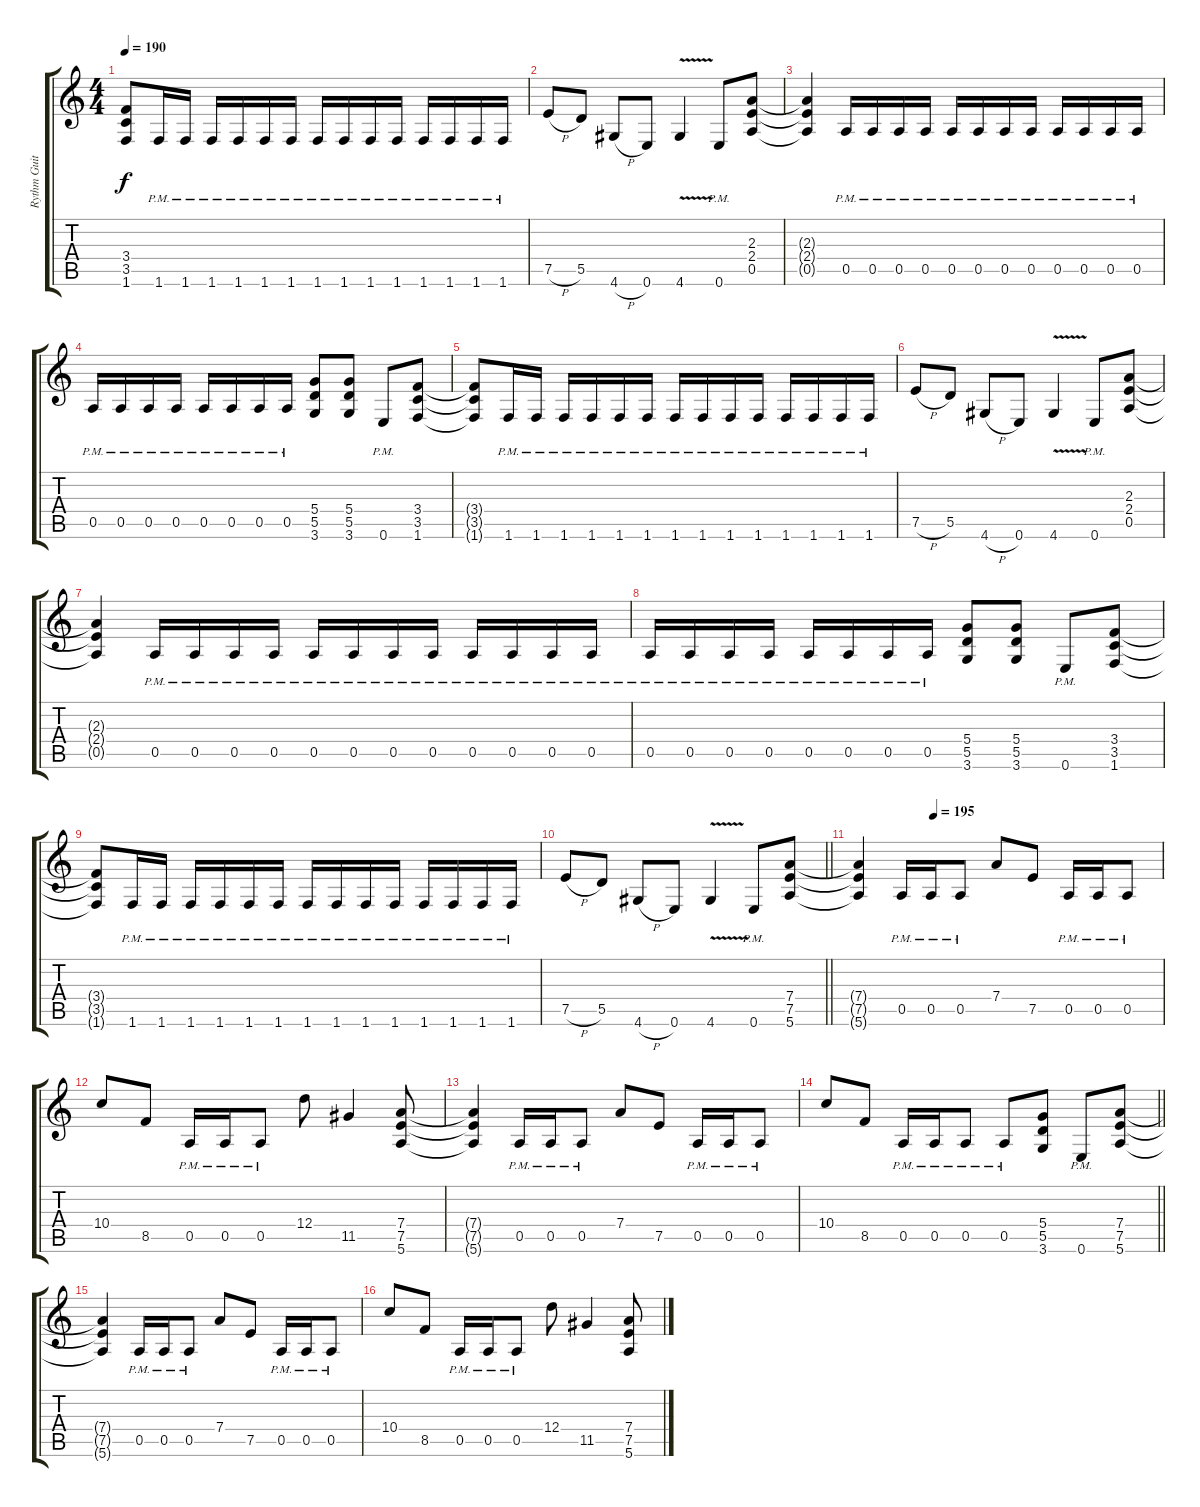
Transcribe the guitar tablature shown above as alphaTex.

\track ("Rythm Guitar" "Rythm Guit") {instrument distortionguitar}
\staff {score tabs}
\tuning (E4 B3 G3 D3 A2 E2) {hide}
\ts (4 4)
\tempo 190
\clef g2
\ks c
(3.4{t} 3.5{t} 1.6{t}).8{dy f} 1.6{pm}.16 1.6{pm}.16 1.6{pm}.16 1.6{pm}.16 1.6{pm}.16 1.6{pm}.16 1.6{pm}.16 1.6{pm}.16 1.6{pm}.16 1.6{pm}.16 1.6{pm}.16 1.6{pm}.16 1.6{pm}.16 1.6{pm}.16 |
7.5{h}.8 5.5.8 4.6{h}.8 0.6.8 4.6{v}.4 0.6{pm}.8 (2.3 2.4 0.5).8 |
(2.3{t} 2.4{t} 0.5{t}).4 0.5{pm}.16 0.5{pm}.16 0.5{pm}.16 0.5{pm}.16 0.5{pm}.16 0.5{pm}.16 0.5{pm}.16 0.5{pm}.16 0.5{pm}.16 0.5{pm}.16 0.5{pm}.16 0.5{pm}.16 |
0.5{pm}.16 0.5{pm}.16 0.5{pm}.16 0.5{pm}.16 0.5{pm}.16 0.5{pm}.16 0.5{pm}.16 0.5{pm}.16 (5.4 5.5 3.6).8 (5.4 5.5 3.6).8 0.6{pm}.8 (3.4 3.5 1.6).8 |
(3.4{t} 3.5{t} 1.6{t}).8 1.6{pm}.16 1.6{pm}.16 1.6{pm}.16 1.6{pm}.16 1.6{pm}.16 1.6{pm}.16 1.6{pm}.16 1.6{pm}.16 1.6{pm}.16 1.6{pm}.16 1.6{pm}.16 1.6{pm}.16 1.6{pm}.16 1.6{pm}.16 |
7.5{h}.8 5.5.8 4.6{h}.8 0.6.8 4.6{v}.4 0.6{pm}.8 (2.3 2.4 0.5).8 |
(2.3{t} 2.4{t} 0.5{t}).4 0.5{pm}.16 0.5{pm}.16 0.5{pm}.16 0.5{pm}.16 0.5{pm}.16 0.5{pm}.16 0.5{pm}.16 0.5{pm}.16 0.5{pm}.16 0.5{pm}.16 0.5{pm}.16 0.5{pm}.16 |
0.5{pm}.16 0.5{pm}.16 0.5{pm}.16 0.5{pm}.16 0.5{pm}.16 0.5{pm}.16 0.5{pm}.16 0.5{pm}.16 (5.4 5.5 3.6).8 (5.4 5.5 3.6).8 0.6{pm}.8 (3.4 3.5 1.6).8 |
(3.4{t} 3.5{t} 1.6{t}).8 1.6{pm}.16 1.6{pm}.16 1.6{pm}.16 1.6{pm}.16 1.6{pm}.16 1.6{pm}.16 1.6{pm}.16 1.6{pm}.16 1.6{pm}.16 1.6{pm}.16 1.6{pm}.16 1.6{pm}.16 1.6{pm}.16 1.6{pm}.16 |
\barLineRight lightlight
7.5{h}.8 5.5.8 4.6{h}.8 0.6.8 4.6{v}.4 0.6{pm}.8 (7.4 7.5 5.6).8 |
\section ("" "")
\tempo (195 0.25)
(7.4{t} 7.5{t} 5.6{t}).4{volume 16} 0.5{pm}.16 0.5{pm}.16 0.5{pm}.8 7.4.8 7.5.8 0.5{pm}.16 0.5{pm}.16 0.5{pm}.8 |
10.4.8 8.5.8 0.5{pm}.16 0.5{pm}.16 0.5{pm}.8 12.4.8 11.5.4 (7.4 7.5 5.6).8 |
(7.4{t} 7.5{t} 5.6{t}).4 0.5{pm}.16 0.5{pm}.16 0.5{pm}.8 7.4.8 7.5.8 0.5{pm}.16 0.5{pm}.16 0.5{pm}.8 |
\barLineRight lightlight
10.4.8 8.5.8 0.5{pm}.16 0.5{pm}.16 0.5{pm}.8 0.5{pm}.8 (5.4 5.5 3.6).8 0.6{pm}.8 (7.4 7.5 5.6).8 |
(7.4{t} 7.5{t} 5.6{t}).4 0.5{pm}.16 0.5{pm}.16 0.5{pm}.8 7.4.8 7.5.8 0.5{pm}.16 0.5{pm}.16 0.5{pm}.8 |
10.4.8 8.5.8 0.5{pm}.16 0.5{pm}.16 0.5{pm}.8 12.4.8 11.5.4 (7.4 7.5 5.6).8
